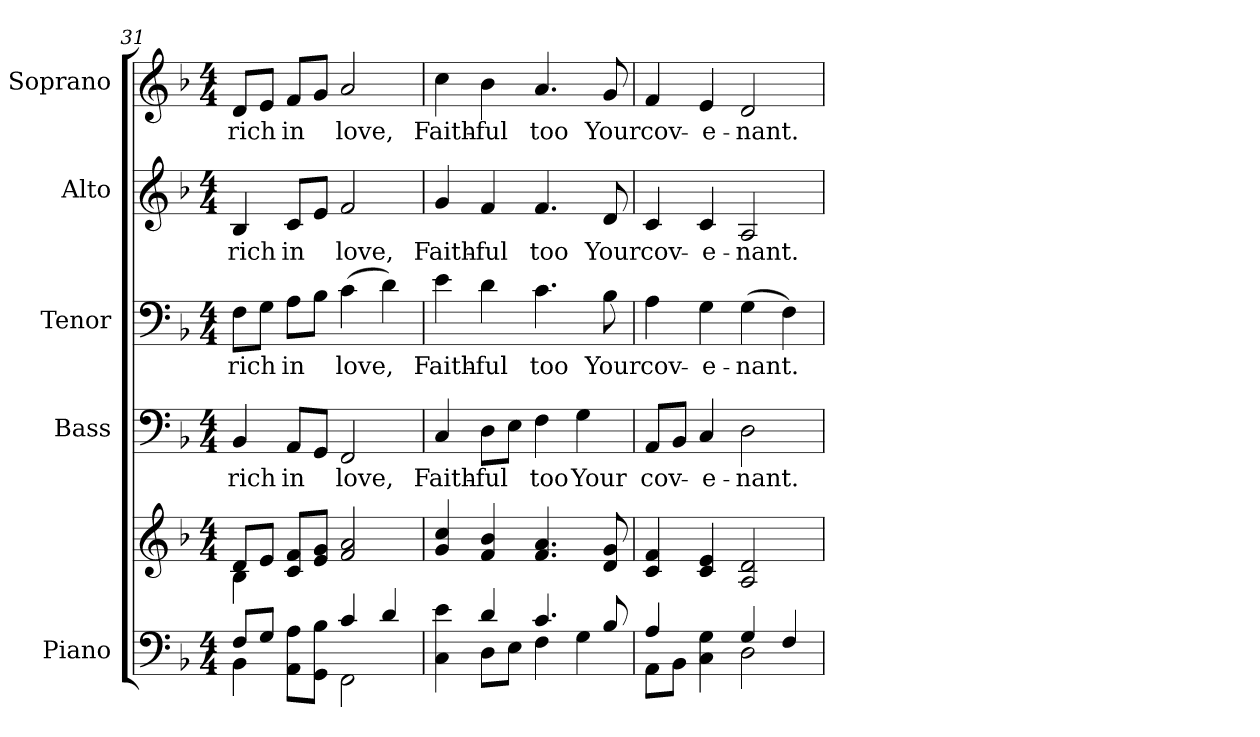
**kern	**kern	**kern	**text	**kern	**text	**kern	**text	**kern	**text
*part5	*part5	*part4	*part4	*part3	*part3	*part2	*part2	*part1	*part1
*staff6	*staff5	*staff4	*staff4	*staff3	*staff3	*staff2	*staff2	*staff1	*staff1
*I"Piano	*	*I"Bass	*	*I"Tenor	*	*I"Alto	*	*I"Soprano	*
*I'Pno.	*	*I'B.	*	*I'T.	*	*I'A.	*	*I'S.	*
*clefF4	*clefG2	*clefF4	*	*clefF4	*	*clefG2	*	*clefG2	*
*k[b-]	*k[b-]	*k[b-]	*	*k[b-]	*	*k[b-]	*	*k[b-]	*
*F:	*F:	*F:	*	*F:	*	*F:	*	*F:	*
*M4/4	*M4/4	*M4/4	*	*M4/4	*	*M4/4	*	*M4/4	*
=31	=31	=31	=31	=31	=31	=31	=31	=31	=31
*^	*^	*	*	*	*	*	*	*	*
!	!	!	!	!	!LO:LY:b:color=#000000	!	!	!	!	!	!
!	!	!	!	!	!	!	!LO:LY:b:color=#000000	!	!	!	!
!	!	!	!	!	!	!	!	!	!LO:LY:b:color=#000000	!	!
!	!	!	!	!	!	!	!	!	!	!	!LO:LY:b:color=#000000
8Fi/L	4BB-i\	8di/L	4B-i\	4BB-i/	rich	8Fi\L	rich	4B-i/	rich	8di/L	rich
8Gi/J	.	8ei/J	.	.	.	8Gi\J	.	.	.	8ei/J	.
!	!	!	!	!	!LO:LY:b:color=#000000	!	!	!	!	!	!
!	!	!	!	!	!	!	!LO:LY:b:color=#000000	!	!	!	!
!	!	!	!	!	!	!	!	!	!LO:LY:b:color=#000000	!	!
!	!	!	!	!	!	!	!	!	!	!	!LO:LY:b:color=#000000
8AAi\ 8AiL	4ryy	8ci/ 8fiL	4ryy	8AAi/L	in	8Ai\L	in	8ci/L	in	8fi/L	in
8GGi\ 8B-iJ	.	8ei/ 8giJ	.	8GGi/J	.	8B-i\J	.	8ei/J	.	8gi/J	.
!	!	!	!	!	!LO:LY:b:color=#000000	!	!	!	!	!	!
!	!	!	!	!	!	!	!LO:LY:b:color=#000000	!	!	!	!
!	!	!	!	!	!	!	!	!	!LO:LY:b:color=#000000	!	!
!	!	!	!	!	!	!	!	!	!	!	!LO:LY:b:color=#000000
4ci/	2FFi\	2fi/ 2ai	2ryy	2FFi/	love,	(4ci\	love,	2fi/	love,	2ai/	love,
4di/	.	.	.	.	.	4di\)	.	.	.	.	.
*	*	*v	*v	*	*	*	*	*	*	*	*
=32	=32	=32	=32	=32	=32	=32	=32	=32	=32	=32
!	!	!	!	!LO:LY:b:color=#000000	!	!	!	!	!	!
!	!	!	!	!	!	!LO:LY:b:color=#000000	!	!	!	!
!	!	!	!	!	!	!	!	!LO:LY:b:color=#000000	!	!
!	!	!	!	!	!	!	!	!	!	!LO:LY:b:color=#000000
4Ci\ 4ei	4ryy	4gi/ 4cci	4Ci/	Faith-	4ei\	Faith-	4gi/	Faith-	4cci\	Faith-
!	!	!	!	!LO:LY:b:color=#000000	!	!	!	!	!	!
!	!	!	!	!	!	!LO:LY:b:color=#000000	!	!	!	!
!	!	!	!	!	!	!	!	!LO:LY:b:color=#000000	!	!
!	!	!	!	!	!	!	!	!	!	!LO:LY:b:color=#000000
4di/	8Di\L	4fi/ 4b-i	8Di\L	-ful	4di\	-ful	4fi/	-ful	4b-i\	-ful
.	8Ei\J	.	8Ei\J	.	.	.	.	.	.	.
!	!	!	!	!LO:LY:b:color=#000000	!	!	!	!	!	!
!	!	!	!	!	!	!LO:LY:b:color=#000000	!	!	!	!
!	!	!	!	!	!	!	!	!LO:LY:b:color=#000000	!	!
!	!	!	!	!	!	!	!	!	!	!LO:LY:b:color=#000000
4.ci/	4Fi\	4.fi/ 4.ai	4Fi\	too	4.ci\	too	4.fi/	too	4.ai/	too
!	!	!	!	!LO:LY:b:color=#000000	!	!	!	!	!	!
.	4Gi\	.	4Gi\	Your	.	.	.	.	.	.
!	!	!	!	!	!	!LO:LY:b:color=#000000	!	!	!	!
!	!	!	!	!	!	!	!	!LO:LY:b:color=#000000	!	!
!	!	!	!	!	!	!	!	!	!	!LO:LY:b:color=#000000
8B-i/	.	8di/ 8gi	.	.	8B-i\	Your	8di/	Your	8gi/	Your
!!LO:PB:g=z
=33	=33	=33	=33	=33	=33	=33	=33	=33	=33	=33
!	!	!	!	!LO:LY:b:color=#000000	!	!	!	!	!	!
!	!	!	!	!	!	!LO:LY:b:color=#000000	!	!	!	!
!	!	!	!	!	!	!	!	!LO:LY:b:color=#000000	!	!
!	!	!	!	!	!	!	!	!	!	!LO:LY:b:color=#000000
4Ai/	8AAi\L	4ci/ 4fi	8AAi/L	cov-	4Ai\	cov-	4ci/	cov-	4fi/	cov-
.	8BB-i\J	.	8BB-i/J	.	.	.	.	.	.	.
!	!	!	!	!LO:LY:b:color=#000000	!	!	!	!	!	!
!	!	!	!	!	!	!LO:LY:b:color=#000000	!	!	!	!
!	!	!	!	!	!	!	!	!LO:LY:b:color=#000000	!	!
!	!	!	!	!	!	!	!	!	!	!LO:LY:b:color=#000000
4Ci\ 4Gi	4ryy	4ci/ 4ei	4Ci/	-e-	4Gi\	-e-	4ci/	-e-	4ei/	-e-
!	!	!	!	!LO:LY:b:color=#000000	!	!	!	!	!	!
!	!	!	!	!	!	!LO:LY:b:color=#000000	!	!	!	!
!	!	!	!	!	!	!	!	!LO:LY:b:color=#000000	!	!
!	!	!	!	!	!	!	!	!	!	!LO:LY:b:color=#000000
4Gi/	2Di\	2Ai/ 2di	2Di\	-nant.	(4Gi\	-nant.	2Ai/	-nant.	2di/	-nant.
4Fi/	.	.	.	.	4Fi\)	.	.	.	.	.
*v	*v	*	*	*	*	*	*	*	*	*
=	=	=	=	=	=	=	=	=	=
*-	*-	*-	*-	*-	*-	*-	*-	*-	*-
